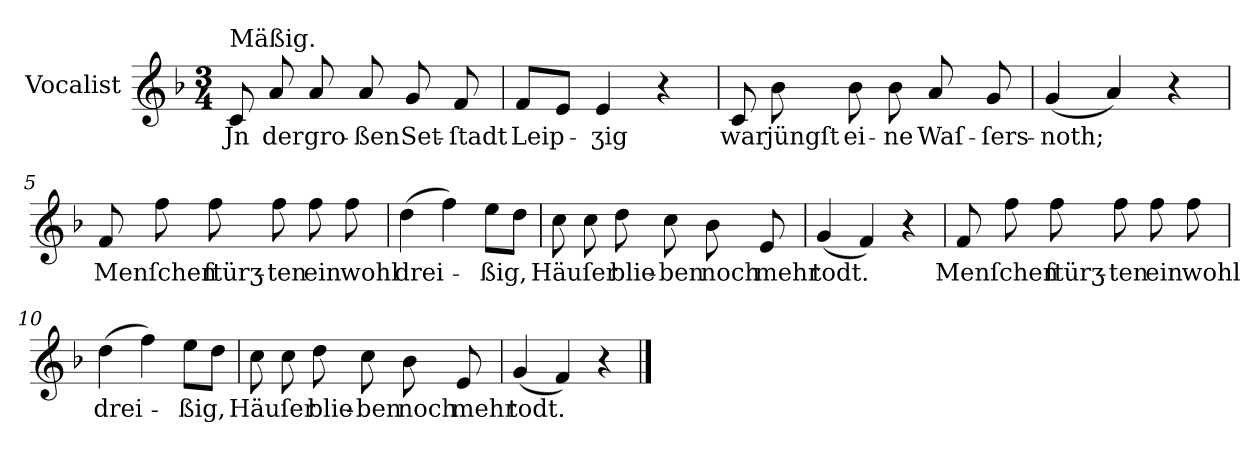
**kern	**text
*part1	*part1
*staff1	*staff1
*I"Vocalist	*
*clefG2	*
*k[b-]	*
*F:	*
*M3/4	*
=1	=1
!LO:TX:a:t=Mäßig.	!
8c	Jn
8a	der
8a	gro-
8a	-ßen
8g	Set-
8f	-ſtadt
=2	=2
8fL	Leip-
8eJ	.
4e	-ʒig
4r	.
=3	=3
8c	war
8b-	jüngſt
8b-	ei-
8b-	-ne
8a	Waſ-
8g	-ſers-
=4	=4
(4g	-noth;
4a)	.
4r	.
=5	=5
8f	Menſchen
8ff	.
8ff	ſtürʒ-
8ff	-ten
8ff	ein
8ff	wohl
=6	=6
(4dd	drei-
4ff)	.
8eeL	-ßig,
8ddJ	.
=7	=7
8cc	Häuſer
8cc	.
8dd	blie-
8cc	-ben
8b-	noch
8e	mehr
=8	=8
(4g	todt.
4f)	.
4r	.
=9	=9
8f	Menſchen
8ff	.
8ff	ſtürʒ-
8ff	-ten
8ff	ein
8ff	wohl
=10	=10
(4dd	drei-
4ff)	.
8eeL	-ßig,
8ddJ	.
=11	=11
8cc	Häuſer
8cc	.
8dd	blie-
8cc	-ben
8b-	noch
8e	mehr
=12	=12
(4g	todt.
4f)	.
4r	.
==	==
*-	*-
